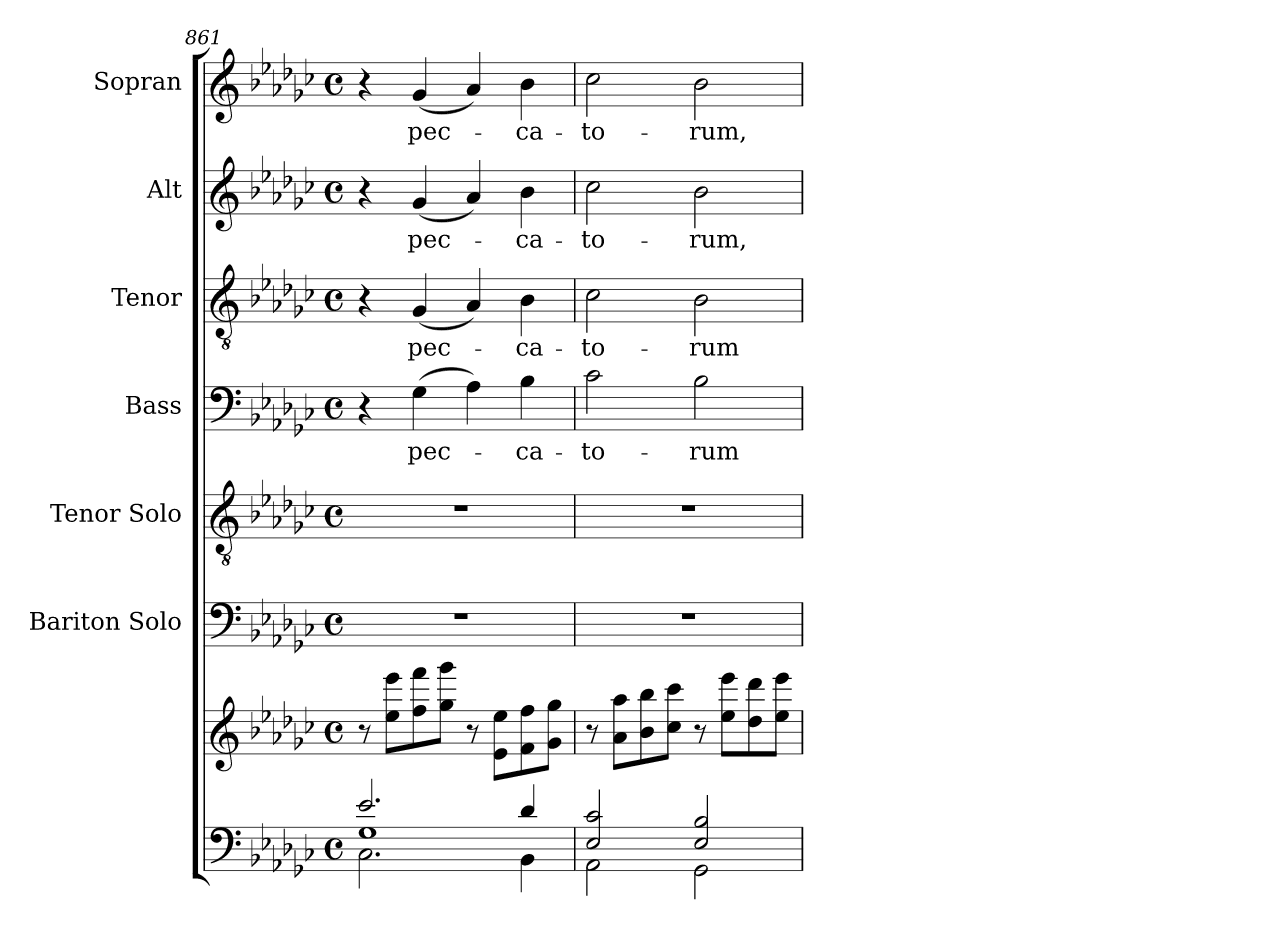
**kern	**kern	**kern	**kern	**kern	**text	**kern	**text	**kern	**text	**kern	**text
*part7	*part7	*part6	*part5	*part4	*part4	*part3	*part3	*part2	*part2	*part1	*part1
*staff8	*staff7	*staff6	*staff5	*staff4	*staff4	*staff3	*staff3	*staff2	*staff2	*staff1	*staff1
*	*	*I"Bariton Solo	*I"Tenor Solo	*I"Bass	*	*I"Tenor	*	*I"Alt	*	*I"Sopran	*
*	*	*	*	*I'B.	*	*I'T.	*	*I'A.	*	*I'S.	*
*clefF4	*clefG2	*clefF4	*clefGv2	*clefF4	*	*clefGv2	*	*clefG2	*	*clefG2	*
*k[b-e-a-d-g-c-]	*k[b-e-a-d-g-c-]	*k[b-e-a-d-g-c-]	*k[b-e-a-d-g-c-]	*k[b-e-a-d-g-c-]	*	*k[b-e-a-d-g-c-]	*	*k[b-e-a-d-g-c-]	*	*k[b-e-a-d-g-c-]	*
*G-:	*G-:	*G-:	*G-:	*G-:	*	*G-:	*	*G-:	*	*G-:	*
*M4/4	*M4/4	*M4/4	*M4/4	*M4/4	*	*M4/4	*	*M4/4	*	*M4/4	*
*met(c)	*met(c)	*met(c)	*met(c)	*met(c)	*	*met(c)	*	*met(c)	*	*met(c)	*
=861	=861	=861	=861	=861	=861	=861	=861	=861	=861	=861	=861
*^	*	*	*	*	*	*	*	*	*	*	*
*	*^	*	*	*	*	*	*	*	*	*	*	*
2.e-/	2.C-\	1G-	8r	1r	1r	4r	.	4r	.	4r	.	4r	.
.	.	.	8ee-\ 8eee-\L	.	.	.	.	.	.	.	.	.	.
!	!	!	!	!	!	!	!LO:LY:b	!	!LO:LY:b	!	!LO:LY:b	!	!LO:LY:b
.	.	.	8ff\ 8fff\	.	.	(>4G-\	pec-	(<4G-/	pec-	(<4g-/	pec-	(<4g-/	pec-
.	.	.	8gg-\ 8ggg-\J	.	.	.	.	.	.	.	.	.	.
.	.	.	8r	.	.	4A-\)	.	4A-/)	.	4a-/)	.	4a-/)	.
.	.	.	8e-\ 8ee-\L	.	.	.	.	.	.	.	.	.	.
!	!	!	!	!	!	!	!LO:LY:b	!	!LO:LY:b	!	!LO:LY:b	!	!LO:LY:b
4d-/	4BB-\	.	8f\ 8ff\	.	.	4B-\	-ca-	4B-\	-ca-	4b-\	-ca-	4b-\	-ca-
.	.	.	8g-\ 8gg-\J	.	.	.	.	.	.	.	.	.	.
*	*v	*v	*	*	*	*	*	*	*	*	*	*	*
!!LO:LB:g=z
=862	=862	=862	=862	=862	=862	=862	=862	=862	=862	=862	=862	=862
!	!	!	!	!	!	!LO:LY:b	!	!LO:LY:b	!	!LO:LY:b	!	!LO:LY:b
2E-/ 2c-/	2AA-\	8r	1r	1r	2c-\	-to-	2c-\	-to-	2cc-\	-to-	2cc-\	-to-
.	.	8a-\ 8aa-\L	.	.	.	.	.	.	.	.	.	.
.	.	8b-\ 8bb-\	.	.	.	.	.	.	.	.	.	.
.	.	8cc-\ 8ccc-\J	.	.	.	.	.	.	.	.	.	.
!	!	!	!	!	!	!LO:LY:b	!	!LO:LY:b	!	!LO:LY:b	!	!LO:LY:b
2E-/ 2B-/	2GG-\	8r	.	.	2B-\	-rum	2B-\	-rum	2b-\	-rum,	2b-\	-rum,
.	.	8ee-\ 8eee-\L	.	.	.	.	.	.	.	.	.	.
.	.	8dd-\ 8ddd-\	.	.	.	.	.	.	.	.	.	.
.	.	8ee-\ 8eee-\J	.	.	.	.	.	.	.	.	.	.
*v	*v	*	*	*	*	*	*	*	*	*	*	*
=	=	=	=	=	=	=	=	=	=	=	=
*-	*-	*-	*-	*-	*-	*-	*-	*-	*-	*-	*-
